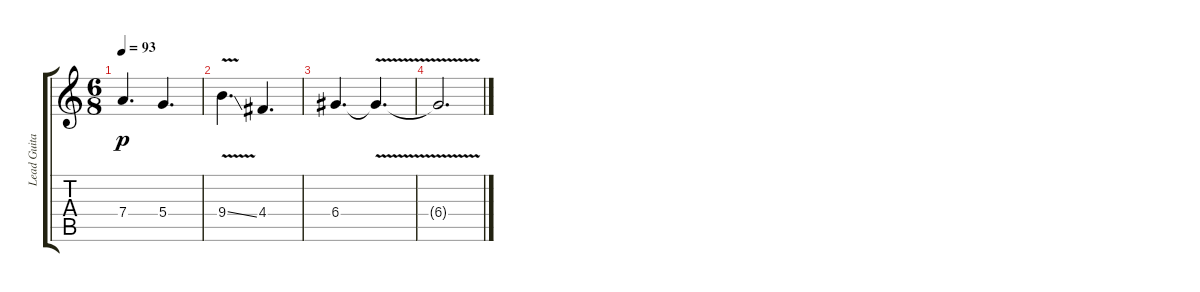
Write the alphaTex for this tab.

\track ("Lead Guitar 3 [Peter Lindgren + Mikael A" "Lead Guita") {instrument distortionguitar}
\staff {score tabs}
\tuning (E4 B3 G3 D3 A2 E2) {hide}
\ts (6 8)
\tempo 93
\clef g2
\ks c
7.4.4{d dy p} 5.4.4{d} |
9.4{v ss}.4{d} 4.4.4{d} |
6.4.4{d} 6.4{v t}.4{d} |
6.4{v t}.2{d}
